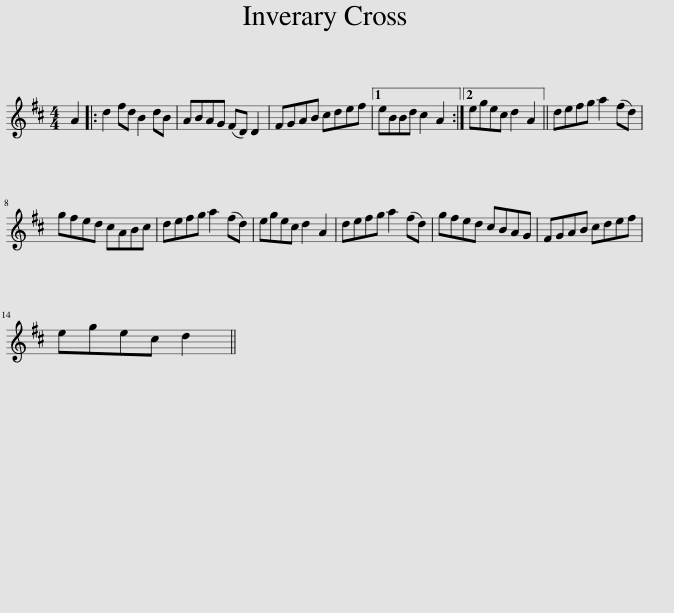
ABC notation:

X:1
L:1/8
M:4/4
I:linebreak $
K:D
V:1 treble
V:1
 A2 |: d2 fd B2 dB | ABAG (FD) D2 | FGAB cdef |1 eBBd c2 A2 :|2 %5
 egec d2 A2 || defg a2 (fd) |$ gfed cABc | defg a2 (fd) | egec d2 A2 | %10
 defg a2 (fd) | gfed cBAG | FGAB cdef |$ egec d2 || %14
